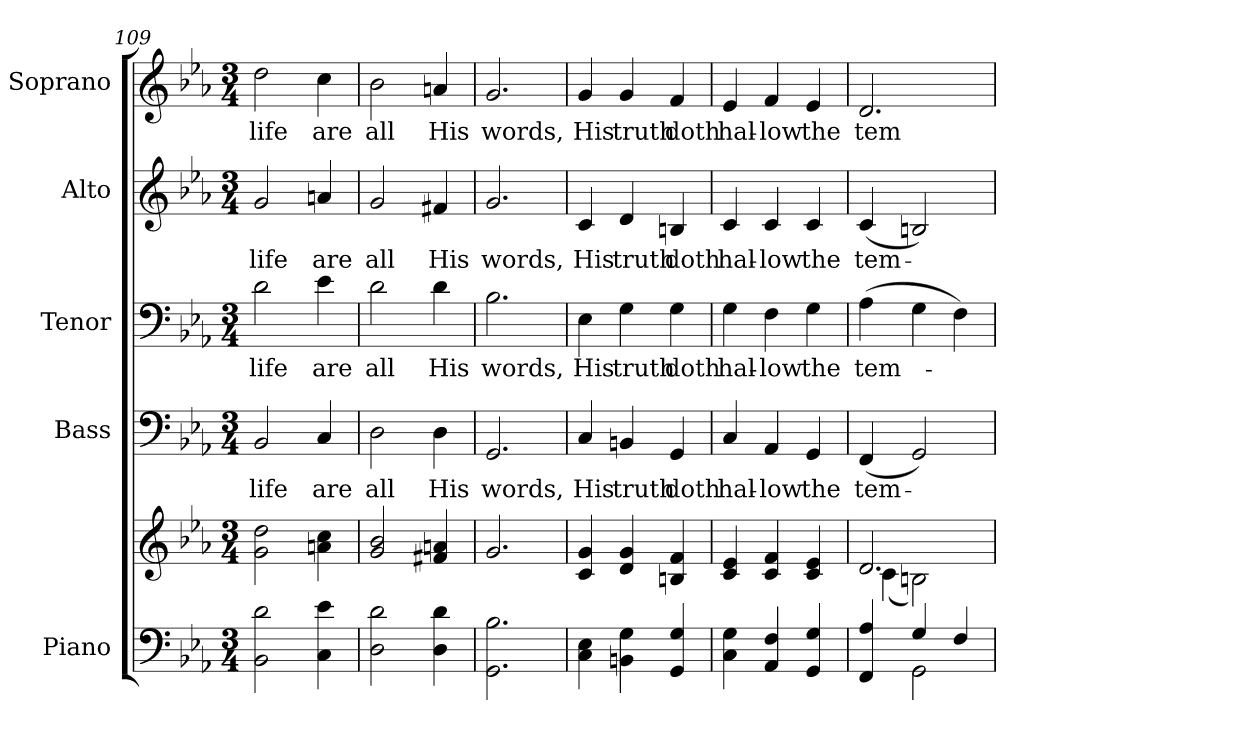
**kern	**kern	**kern	**text	**kern	**text	**kern	**text	**kern	**text
*part5	*part5	*part4	*part4	*part3	*part3	*part2	*part2	*part1	*part1
*staff6	*staff5	*staff4	*staff4	*staff3	*staff3	*staff2	*staff2	*staff1	*staff1
*I"Piano	*	*I"Bass	*	*I"Tenor	*	*I"Alto	*	*I"Soprano	*
*I'Pno.	*	*I'B.	*	*I'T.	*	*I'A.	*	*I'S.	*
*clefF4	*clefG2	*clefF4	*	*clefF4	*	*clefG2	*	*clefG2	*
*k[b-e-a-]	*k[b-e-a-]	*k[b-e-a-]	*	*k[b-e-a-]	*	*k[b-e-a-]	*	*k[b-e-a-]	*
*E-:	*E-:	*E-:	*	*E-:	*	*E-:	*	*E-:	*
*M3/4	*M3/4	*M3/4	*	*M3/4	*	*M3/4	*	*M3/4	*
=109	=109	=109	=109	=109	=109	=109	=109	=109	=109
!	!	!	!LO:LY:b:color=#000000	!	!	!	!	!	!
!	!	!	!	!	!LO:LY:b:color=#000000	!	!	!	!
!	!	!	!	!	!	!	!LO:LY:b:color=#000000	!	!
!	!	!	!	!	!	!	!	!	!LO:LY:b:color=#000000
2BB-i\ 2di	2gi\ 2ddi	2BB-i/	life	2di\	life	2gi/	life	2ddi\	life
!	!	!	!LO:LY:b:color=#000000	!	!	!	!	!	!
!	!	!	!	!	!LO:LY:b:color=#000000	!	!	!	!
!	!	!	!	!	!	!	!LO:LY:b:color=#000000	!	!
!	!	!	!	!	!	!	!	!	!LO:LY:b:color=#000000
4Ci\ 4e-i	4ani\ 4cci	4Ci/	are	4e-i\	are	4ani/	are	4cci\	are
!!LO:PB:g=z
=110	=110	=110	=110	=110	=110	=110	=110	=110	=110
!	!	!	!LO:LY:b:color=#000000	!	!	!	!	!	!
!	!	!	!	!	!LO:LY:b:color=#000000	!	!	!	!
!	!	!	!	!	!	!	!LO:LY:b:color=#000000	!	!
!	!	!	!	!	!	!	!	!	!LO:LY:b:color=#000000
2Di\ 2di	2gi/ 2b-i	2Di\	all	2di\	all	2gi/	all	2b-i\	all
!	!	!	!LO:LY:b:color=#000000	!	!	!	!	!	!
!	!	!	!	!	!LO:LY:b:color=#000000	!	!	!	!
!	!	!	!	!	!	!	!LO:LY:b:color=#000000	!	!
!	!	!	!	!	!	!	!	!	!LO:LY:b:color=#000000
4Di\ 4di	4f#Xi/ 4ani	4Di\	His	4di\	His	4f#Xi/	His	4ani/	His
=111	=111	=111	=111	=111	=111	=111	=111	=111	=111
!	!	!	!LO:LY:b:color=#000000	!	!	!	!	!	!
!	!	!	!	!	!LO:LY:b:color=#000000	!	!	!	!
!	!	!	!	!	!	!	!LO:LY:b:color=#000000	!	!
!	!	!	!	!	!	!	!	!	!LO:LY:b:color=#000000
2.GGi\ 2.B-i	2.gi/	2.GGi/	words,	2.B-i\	words,	2.gi/	words,	2.gi/	words,
=112	=112	=112	=112	=112	=112	=112	=112	=112	=112
!	!	!	!LO:LY:b:color=#000000	!	!	!	!	!	!
!	!	!	!	!	!LO:LY:b:color=#000000	!	!	!	!
!	!	!	!	!	!	!	!LO:LY:b:color=#000000	!	!
!	!	!	!	!	!	!	!	!	!LO:LY:b:color=#000000
4Ci\ 4E-i	4ci/ 4gi	4Ci/	His	4E-i\	His	4ci/	His	4gi/	His
!	!	!	!LO:LY:b:color=#000000	!	!	!	!	!	!
!	!	!	!	!	!LO:LY:b:color=#000000	!	!	!	!
!	!	!	!	!	!	!	!LO:LY:b:color=#000000	!	!
!	!	!	!	!	!	!	!	!	!LO:LY:b:color=#000000
4BBni\ 4Gi	4di/ 4gi	4BBni/	truth	4Gi\	truth	4di/	truth	4gi/	truth
!	!	!	!LO:LY:b:color=#000000	!	!	!	!	!	!
!	!	!	!	!	!LO:LY:b:color=#000000	!	!	!	!
!	!	!	!	!	!	!	!LO:LY:b:color=#000000	!	!
!	!	!	!	!	!	!	!	!	!LO:LY:b:color=#000000
4GGi/ 4Gi	4Bni/ 4fi	4GGi/	doth	4Gi\	doth	4Bni/	doth	4fi/	doth
!!LO:PB:g=z
=113	=113	=113	=113	=113	=113	=113	=113	=113	=113
!	!	!	!LO:LY:b:color=#000000	!	!	!	!	!	!
!	!	!	!	!	!LO:LY:b:color=#000000	!	!	!	!
!	!	!	!	!	!	!	!LO:LY:b:color=#000000	!	!
!	!	!	!	!	!	!	!	!	!LO:LY:b:color=#000000
4Ci\ 4Gi	4ci/ 4e-i	4Ci/	hal-	4Gi\	hal-	4ci/	hal-	4e-i/	hal-
!	!	!	!LO:LY:b:color=#000000	!	!	!	!	!	!
!	!	!	!	!	!LO:LY:b:color=#000000	!	!	!	!
!	!	!	!	!	!	!	!LO:LY:b:color=#000000	!	!
!	!	!	!	!	!	!	!	!	!LO:LY:b:color=#000000
4AA-i/ 4Fi	4ci/ 4fi	4AA-i/	-low	4Fi\	-low	4ci/	-low	4fi/	-low
!	!	!	!LO:LY:b:color=#000000	!	!	!	!	!	!
!	!	!	!	!	!LO:LY:b:color=#000000	!	!	!	!
!	!	!	!	!	!	!	!LO:LY:b:color=#000000	!	!
!	!	!	!	!	!	!	!	!	!LO:LY:b:color=#000000
4GGi/ 4Gi	4ci/ 4e-i	4GGi/	the	4Gi\	the	4ci/	the	4e-i/	the
=114	=114	=114	=114	=114	=114	=114	=114	=114	=114
*^	*^	*	*	*	*	*	*	*	*
!	!	!	!	!	!LO:LY:b:color=#000000	!	!	!	!	!	!
!	!	!	!	!	!	!	!LO:LY:b:color=#000000	!	!	!	!
!	!	!	!	!	!	!	!	!	!LO:LY:b:color=#000000	!	!
!	!	!	!	!	!	!	!	!	!	!	!LO:LY:b:color=#000000
4FFi/ 4A-i	4ryy	2.di/	(4ci\	(4FFi/	tem-	(4A-i\	tem-	(4ci/	tem-	2.di/	tem-
4Gi/	2GGi\	.	2Bni\)	2GGi/)	.	4Gi\	.	2Bni/)	.	.	.
4Fi/	.	.	.	.	.	4Fi\)	.	.	.	.	.
*v	*v	*	*	*	*	*	*	*	*	*	*
*	*v	*v	*	*	*	*	*	*	*	*
=	=	=	=	=	=	=	=	=	=
*-	*-	*-	*-	*-	*-	*-	*-	*-	*-
